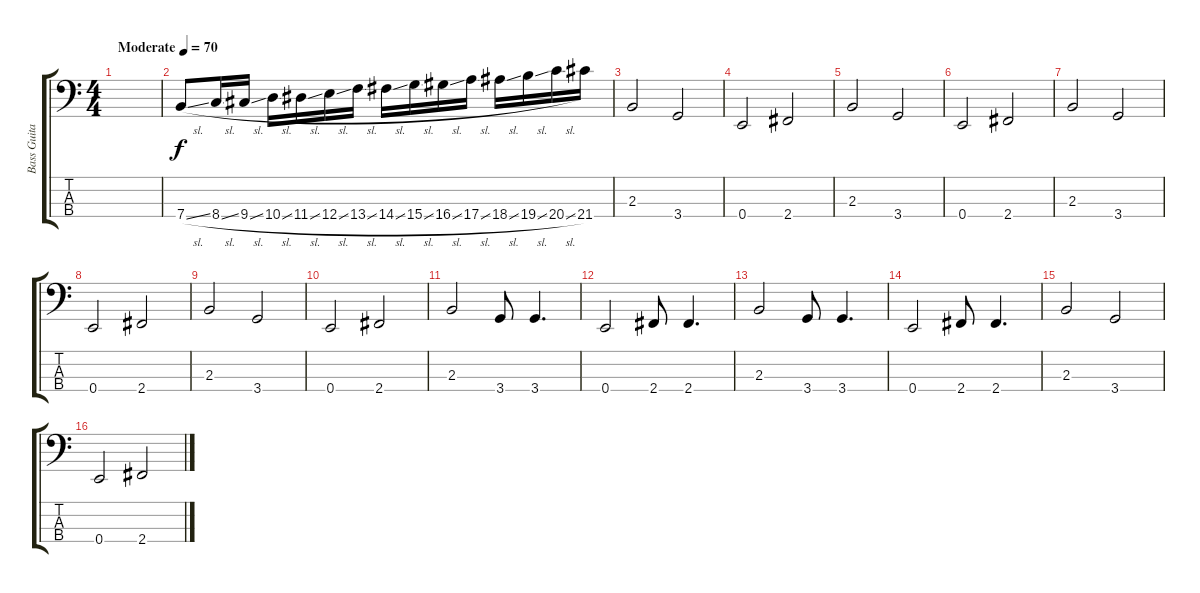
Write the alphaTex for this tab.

\track ("Bass Guitar" "Bass Guita") {instrument electricbassfinger}
\staff {score tabs}
\tuning (G2 D2 A1 E1) {hide}
\ts (4 4)
\tempo (70 "Moderate")
\clef f4
\ks c
|
7.4{sl}.8 8.4{sl}.16 9.4{sl}.16 10.4{sl}.16 11.4{sl}.16 12.4{sl}.16 13.4{sl}.16 14.4{sl}.16 15.4{sl}.16 16.4{sl}.16 17.4{sl}.16 18.4{sl}.16 19.4{sl}.16 20.4{sl}.16 21.4.16 |
2.3.2 3.4.2 |
0.4.2 2.4.2 |
2.3.2 3.4.2 |
0.4.2 2.4.2 |
2.3.2 3.4.2 |
0.4.2 2.4.2 |
2.3.2 3.4.2 |
0.4.2 2.4.2 |
2.3.2 3.4.8 3.4.4{d} |
0.4.2 2.4.8 2.4.4{d} |
2.3.2 3.4.8 3.4.4{d} |
0.4.2 2.4.8 2.4.4{d} |
2.3.2 3.4.2 |
0.4.2 2.4.2
